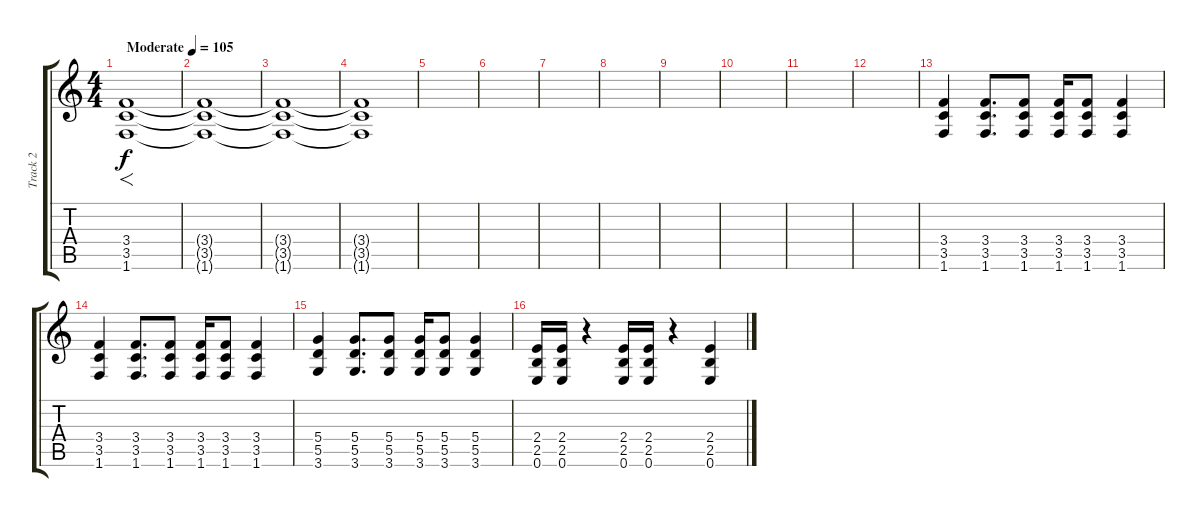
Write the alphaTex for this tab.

\track ("Track 2" "Track 2") {instrument distortionguitar}
\staff {score tabs}
\tuning (E4 B3 G3 D3 A2 E2) {hide}
\ts (4 4)
\tempo (105 "Moderate")
\clef g2
\ks c
(3.4 3.5 1.6).1{f dy f volume 12 instrument distortionguitar} |
(3.4{t} 3.5{t} 1.6{t}).1 |
(3.4{t} 3.5{t} 1.6{t}).1 |
(3.4{t} 3.5{t} 1.6{t}).1 |
|
|
|
|
|
|
|
|
(3.4 3.5 1.6).4{volume 16} (3.4 3.5 1.6).8{d} (3.4 3.5 1.6).8 (3.4 3.5 1.6).16 (3.4 3.5 1.6).8 (3.4 3.5 1.6).4 |
(3.4 3.5 1.6).4 (3.4 3.5 1.6).8{d} (3.4 3.5 1.6).8 (3.4 3.5 1.6).16 (3.4 3.5 1.6).8 (3.4 3.5 1.6).4 |
(5.4 5.5 3.6).4 (5.4 5.5 3.6).8{d} (5.4 5.5 3.6).8 (5.4 5.5 3.6).16 (5.4 5.5 3.6).8 (5.4 5.5 3.6).4 |
(2.4 2.5 0.6).16 (2.4 2.5 0.6).16 r.4 (2.4 2.5 0.6).16 (2.4 2.5 0.6).16 r.4 (2.4 2.5 0.6).4
